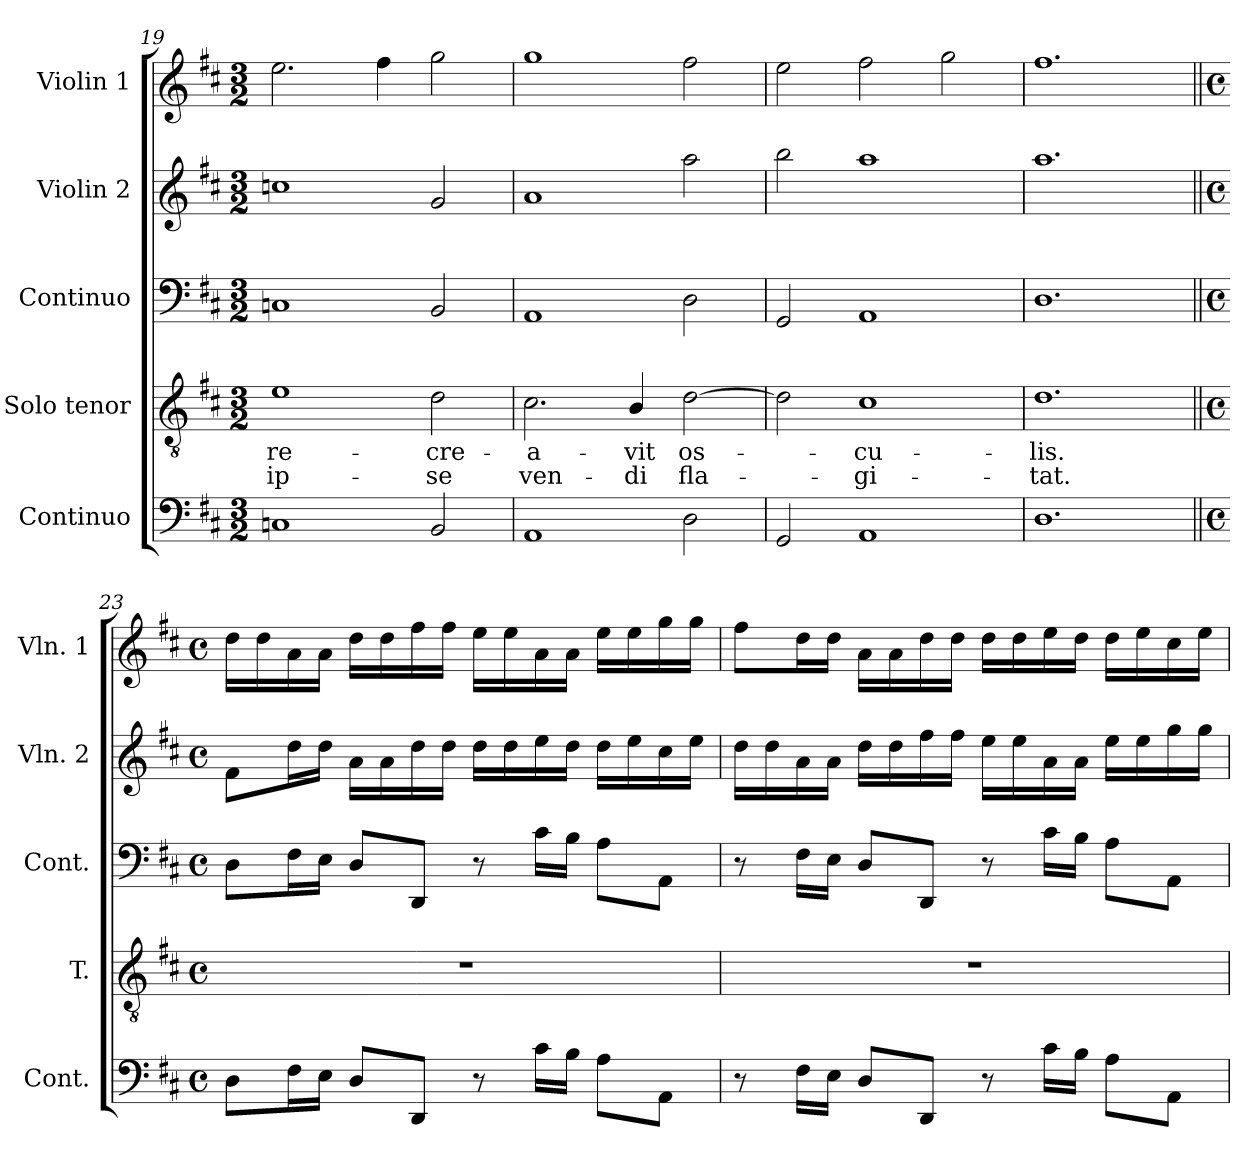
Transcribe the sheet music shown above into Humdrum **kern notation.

**kern	**kern	**text	**text	**kern	**kern	**kern
*part5	*part4	*part4	*part4	*part3	*part2	*part1
*staff5	*staff4	*staff4	*staff4	*staff3	*staff2	*staff1
*I"Continuo	*I"Solo tenor	*	*	*I"Continuo	*I"Violin 2	*I"Violin 1
*I'Cont.	*I'T.	*	*	*I'Cont.	*I'Vln. 2	*I'Vln. 1
*clefF4	*clefGv2	*	*	*clefF4	*clefG2	*clefG2
*	*ITrd7c12	*	*	*	*	*
*k[f#c#]	*k[f#c#]	*	*	*k[f#c#]	*k[f#c#]	*k[f#c#]
*D:	*D:	*	*	*D:	*D:	*D:
*M3/2	*M3/2	*	*	*M3/2	*M3/2	*M3/2
=19	=19	=19	=19	=19	=19	=19
!	!	!LO:LY:b:color=#000000	!LO:LY:b:color=#000000	!	!	!
1Cni	1Ei	re-	ip-	1Cni	1ccni	2.eei\
.	.	.	.	.	.	4ff#i\
!	!	!LO:LY:b:color=#000000	!LO:LY:b:color=#000000	!	!	!
2BBi/	2Di\	-cre-	-se	2BBi/	2gi/	2ggi\
=20	=20	=20	=20	=20	=20	=20
!	!	!LO:LY:b:color=#000000	!LO:LY:b:color=#000000	!	!	!
1AAi	2.C#i\	-a-	ven-	1AAi	1ai	1ggi
!	!	!LO:LY:b:color=#000000	!LO:LY:b:color=#000000	!	!	!
.	4BBi/	-vit	-di	.	.	.
!	!	!LO:LY:b:color=#000000	!LO:LY:b:color=#000000	!	!	!
2Di\	[>2Di\	os-	fla-	2Di\	2aai\	2ff#i\
=21	=21	=21	=21	=21	=21	=21
2GGi/	2Di\]	.	.	2GGi/	2bbi\	2eei\
!	!	!LO:LY:b:color=#000000	!LO:LY:b:color=#000000	!	!	!
1AAi	1C#i	-cu-	-gi-	1AAi	1aai	2ff#i\
.	.	.	.	.	.	2ggi\
=22	=22	=22	=22	=22	=22	=22
!	!	!LO:LY:b:color=#000000	!LO:LY:b:color=#000000	!	!	!
1.Di	1.Di	-lis.	-tat.	1.Di	1.aai	1.ff#i
!!LO:PB:g=z
=23||	=23||	=23||	=23||	=23||	=23||	=23||
*M4/4	*M4/4	*	*	*M4/4	*M4/4	*M4/4
*met(c)	*met(c)	*	*	*met(c)	*met(c)	*met(c)
8Di\L	1r	.	.	8Di\L	8f#i\L	16ddi\LL
.	.	.	.	.	.	16ddi\
16F#i\L	.	.	.	16F#i\L	16ddi\L	16ai\
16Ei\JJ	.	.	.	16Ei\JJ	16ddi\JJ	16ai\JJ
8Di/L	.	.	.	8Di/L	16ai\LL	16ddi\LL
.	.	.	.	.	16ai\	16ddi\
8DDi/J	.	.	.	8DDi/J	16ddi\	16ff#i\
.	.	.	.	.	16ddi\JJ	16ff#i\JJ
8r	.	.	.	8r	16ddi\LL	16eei\LL
.	.	.	.	.	16ddi\	16eei\
16c#i\LL	.	.	.	16c#i\LL	16eei\	16ai\
16Bi\JJ	.	.	.	16Bi\JJ	16ddi\JJ	16ai\JJ
8Ai\L	.	.	.	8Ai\L	16ddi\LL	16eei\LL
.	.	.	.	.	16eei\	16eei\
8AAi\J	.	.	.	8AAi\J	16cc#i\	16ggi\
.	.	.	.	.	16eei\JJ	16ggi\JJ
=24	=24	=24	=24	=24	=24	=24
8r	1r	.	.	8r	16ddi\LL	8ff#i\L
.	.	.	.	.	16ddi\	.
16F#i\LL	.	.	.	16F#i\LL	16ai\	16ddi\L
16Ei\JJ	.	.	.	16Ei\JJ	16ai\JJ	16ddi\JJ
8Di/L	.	.	.	8Di/L	16ddi\LL	16ai\LL
.	.	.	.	.	16ddi\	16ai\
8DDi/J	.	.	.	8DDi/J	16ff#i\	16ddi\
.	.	.	.	.	16ff#i\JJ	16ddi\JJ
8r	.	.	.	8r	16eei\LL	16ddi\LL
.	.	.	.	.	16eei\	16ddi\
16c#i\LL	.	.	.	16c#i\LL	16ai\	16eei\
16Bi\JJ	.	.	.	16Bi\JJ	16ai\JJ	16ddi\JJ
8Ai\L	.	.	.	8Ai\L	16eei\LL	16ddi\LL
.	.	.	.	.	16eei\	16eei\
8AAi\J	.	.	.	8AAi\J	16ggi\	16cc#i\
.	.	.	.	.	16ggi\JJ	16eei\JJ
=	=	=	=	=	=	=
*-	*-	*-	*-	*-	*-	*-
